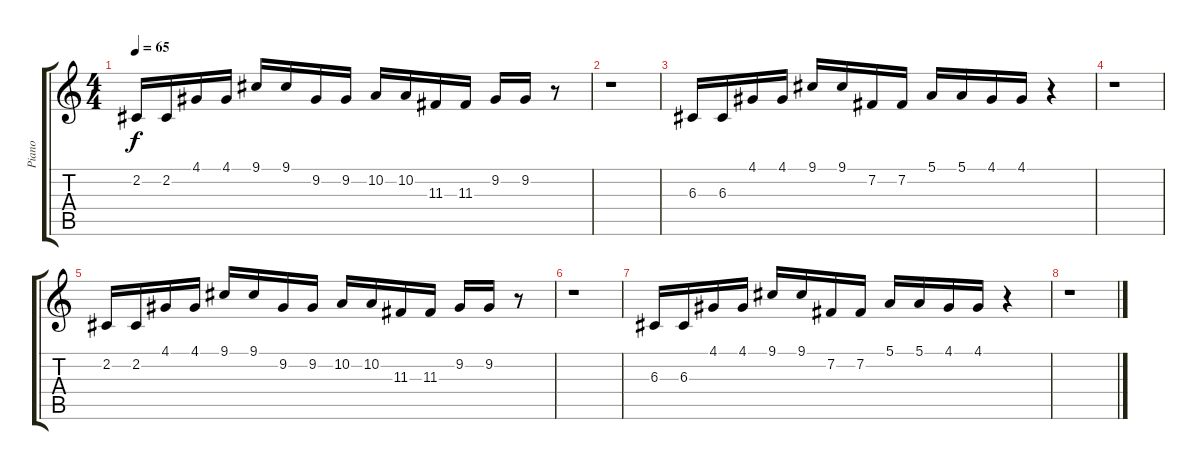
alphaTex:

\track ("Piano" "Piano") {instrument acousticgrandpiano}
\staff {score tabs}
\tuning (E4 B3 G3 D3 A2 E2) {hide}
\ts (4 4)
\tempo 65
\clef g2
\ks c
2.2.16{dy f} 2.2.16 4.1.16 4.1.16 9.1.16 9.1.16 9.2.16 9.2.16 10.2.16 10.2.16 11.3.16 11.3.16 9.2.16 9.2.16 r.8 |
r.1 |
6.3.16 6.3.16 4.1.16 4.1.16 9.1.16 9.1.16 7.2.16 7.2.16 5.1.16 5.1.16 4.1.16 4.1.16 r.4 |
r.1 |
2.2.16 2.2.16 4.1.16 4.1.16 9.1.16 9.1.16 9.2.16 9.2.16 10.2.16 10.2.16 11.3.16 11.3.16 9.2.16 9.2.16 r.8 |
r.1 |
6.3.16 6.3.16 4.1.16 4.1.16 9.1.16 9.1.16 7.2.16 7.2.16 5.1.16 5.1.16 4.1.16 4.1.16 r.4 |
r.1
